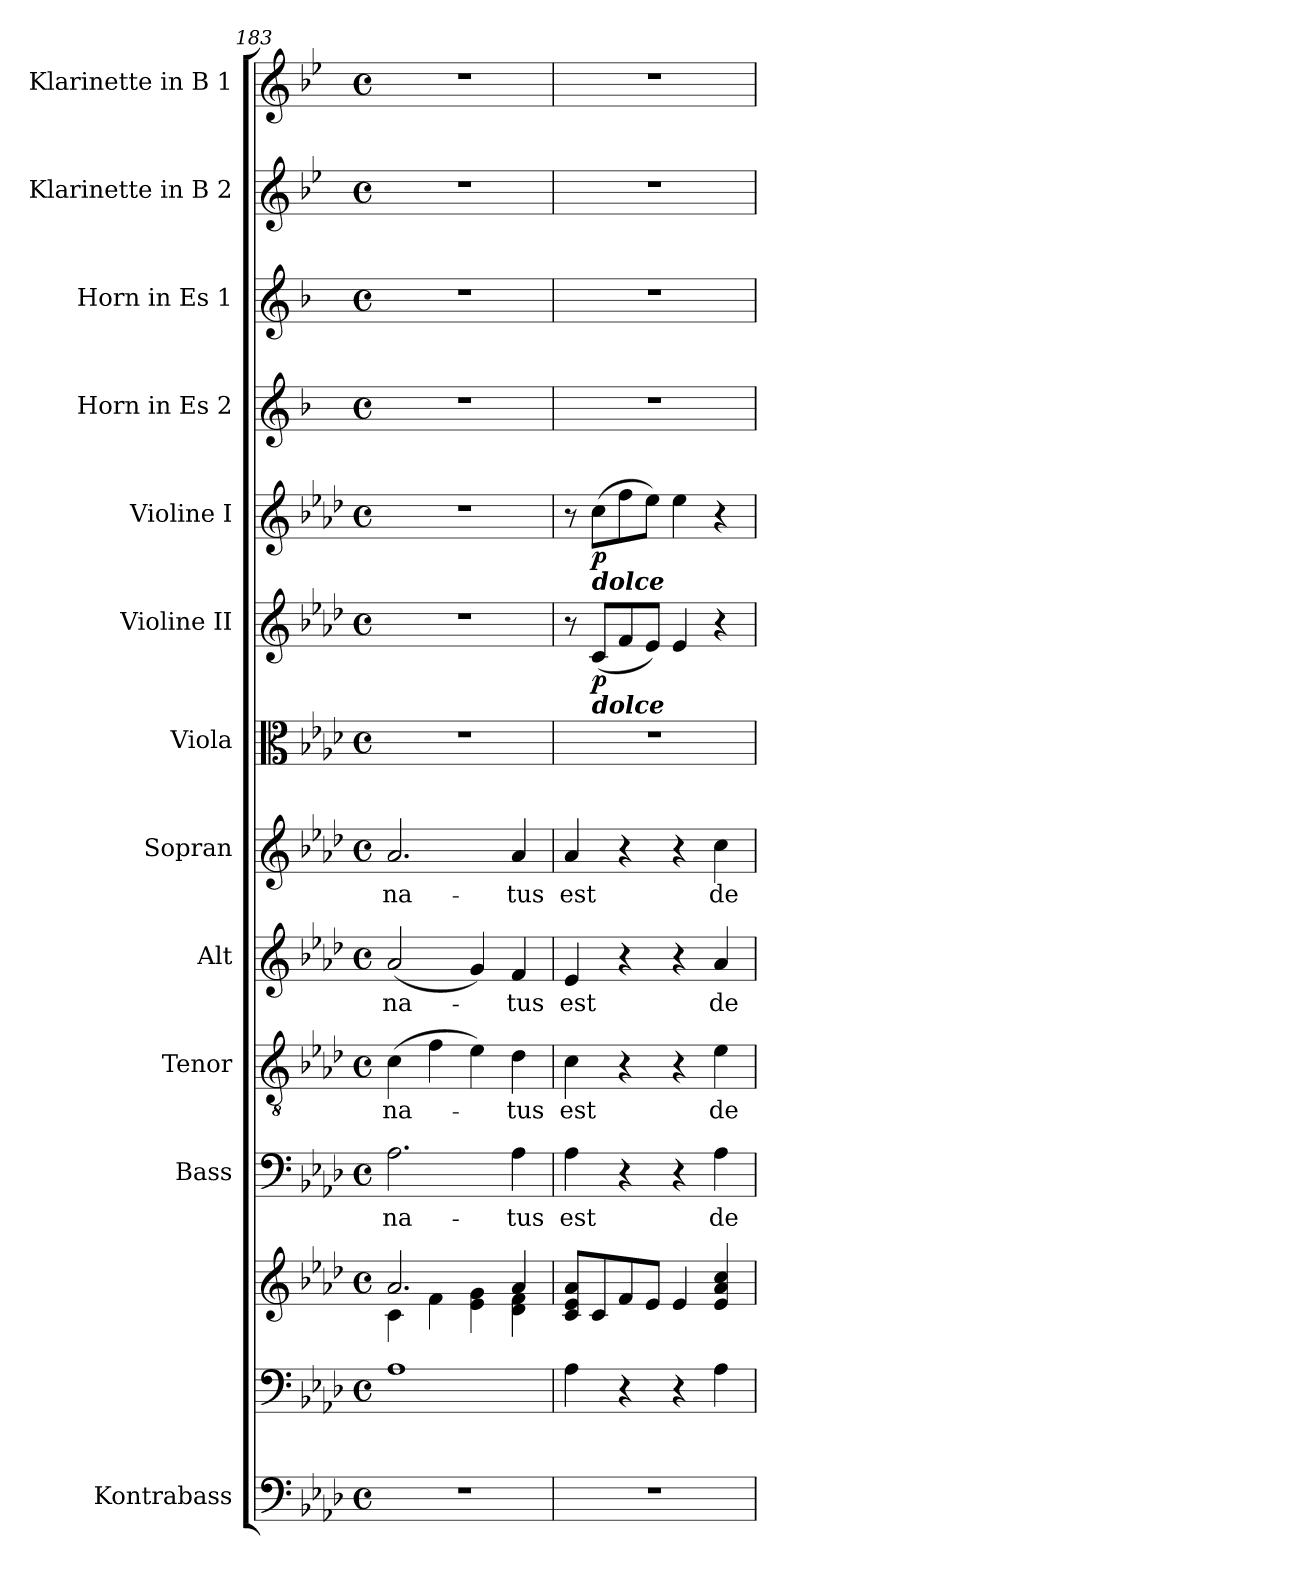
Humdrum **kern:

**kern	**kern	**kern	**kern	**text	**kern	**text	**kern	**text	**kern	**text	**kern	**kern	**dynam	**kern	**dynam	**kern	**kern	**kern	**kern
*part13	*part12	*part12	*part11	*part11	*part10	*part10	*part9	*part9	*part8	*part8	*part7	*part6	*part6	*part5	*part5	*part4	*part3	*part2	*part1
*staff14	*staff13	*staff12	*staff11	*staff11	*staff10	*staff10	*staff9	*staff9	*staff8	*staff8	*staff7	*staff6	*staff6	*staff5	*staff5	*staff4	*staff3	*staff2	*staff1
*I"Kontrabass	*	*	*I"Bass	*	*I"Tenor	*	*I"Alt	*	*I"Sopran	*	*I"Viola	*I"Violine II	*	*I"Violine I	*	*I"Horn in Es 2	*I"Horn in Es 1	*I"Klarinette in B 2	*I"Klarinette in B 1
*I'Kb.	*	*	*I'B	*	*I'T	*	*I'A	*	*I'S	*	*I'Vla.	*I'Vl. II	*	*I'Vl. I	*	*I'Hrn. 2	*I'Hrn. 1	*	*
*clefF4	*clefF4	*clefG2	*clefF4	*	*clefGv2	*	*clefG2	*	*clefG2	*	*clefC3	*clefG2	*	*clefG2	*	*clefG2	*clefG2	*clefG2	*clefG2
*ITrd7c12	*	*	*	*	*	*	*	*	*	*	*	*	*	*	*	*ITrd5c9	*ITrd5c9	*ITrd1c2	*ITrd1c2
*k[b-e-a-d-]	*k[b-e-a-d-]	*k[b-e-a-d-]	*k[b-e-a-d-]	*	*k[b-e-a-d-]	*	*k[b-e-a-d-]	*	*k[b-e-a-d-]	*	*k[b-e-a-d-]	*k[b-e-a-d-]	*	*k[b-e-a-d-]	*	*k[b-e-a-d-]	*k[b-e-a-d-]	*k[b-e-a-d-]	*k[b-e-a-d-]
*A-:	*A-:	*A-:	*A-:	*	*A-:	*	*A-:	*	*A-:	*	*A-:	*A-:	*	*A-:	*	*A-:	*A-:	*A-:	*A-:
*M4/4	*M4/4	*M4/4	*M4/4	*	*M4/4	*	*M4/4	*	*M4/4	*	*M4/4	*M4/4	*	*M4/4	*	*M4/4	*M4/4	*M4/4	*M4/4
*met(c)	*met(c)	*met(c)	*met(c)	*	*met(c)	*	*met(c)	*	*met(c)	*	*met(c)	*met(c)	*	*met(c)	*	*met(c)	*met(c)	*met(c)	*met(c)
=183	=183	=183	=183	=183	=183	=183	=183	=183	=183	=183	=183	=183	=183	=183	=183	=183	=183	=183	=183
*	*	*^	*	*	*	*	*	*	*	*	*	*	*	*	*	*	*	*	*
!	!	!	!	!	!LO:LY:b	!	!LO:LY:b	!	!LO:LY:b	!	!LO:LY:b	!	!	!	!	!	!	!	!	!
1r	1A-	2.a-/	4c\	2.A-\	-na-	(>4c\	-na-	(<2a-/	-na-	2.a-/	-na-	1r	1r	.	1r	.	1r	1r	1r	1r
.	.	.	4f\	.	.	4f\	.	.	.	.	.	.	.	.	.	.	.	.	.	.
.	.	.	4e-\ 4g\	.	.	4e-\)	.	4g/)	.	.	.	.	.	.	.	.	.	.	.	.
!	!	!	!	!	!LO:LY:b	!	!LO:LY:b	!	!LO:LY:b	!	!LO:LY:b	!	!	!	!	!	!	!	!	!
.	.	4a-/	4d-\ 4f\	4A-\	-tus	4d-\	-tus	4f/	-tus	4a-/	-tus	.	.	.	.	.	.	.	.	.
=184	=184	=184	=184	=184	=184	=184	=184	=184	=184	=184	=184	=184	=184	=184	=184	=184	=184	=184	=184	=184
!	!	!	!	!	!LO:LY:b	!	!LO:LY:b	!	!LO:LY:b	!	!LO:LY:b	!	!	!	!	!	!	!	!	!
*	*	*v	*v	*	*	*	*	*	*	*	*	*	*	*	*	*	*	*	*	*
1r	4A-\	8c/ 8e-/ 8a-/L	4A-\	est	4c\	est	4e-/	est	4a-/	est	1r	8r	.	8r	.	1r	1r	1r	1r
!	!	!	!	!	!	!	!	!	!	!	!	!	!	!LO:TX:b:Bi:t=dolce	!	!	!	!	!
!	!	!	!	!	!	!	!	!	!	!	!	!LO:TX:b:Bi:t=dolce	!	!	!	!	!	!	!
!	!	!	!	!	!	!	!	!	!	!	!	!	!LO:DY:b	!	!LO:DY:b	!	!	!	!
.	.	8c/	.	.	.	.	.	.	.	.	.	(<8c/L	p	(>8cc\L	p	.	.	.	.
.	4r	8f/	4r	.	4r	.	4r	.	4r	.	.	8f/	.	8ff\	.	.	.	.	.
.	.	8e-/J	.	.	.	.	.	.	.	.	.	8e-/J)	.	8ee-\J)	.	.	.	.	.
.	4r	4e-/	4r	.	4r	.	4r	.	4r	.	.	4e-/	.	4ee-\	.	.	.	.	.
!	!	!	!	!LO:LY:b	!	!LO:LY:b	!	!LO:LY:b	!	!LO:LY:b	!	!	!	!	!	!	!	!	!
.	4A-\	4e-/ 4a-/ 4cc/	4A-\	de	4e-\	de	4a-/	de	4cc\	de	.	4r	.	4r	.	.	.	.	.
=	=	=	=	=	=	=	=	=	=	=	=	=	=	=	=	=	=	=	=
*-	*-	*-	*-	*-	*-	*-	*-	*-	*-	*-	*-	*-	*-	*-	*-	*-	*-	*-	*-
